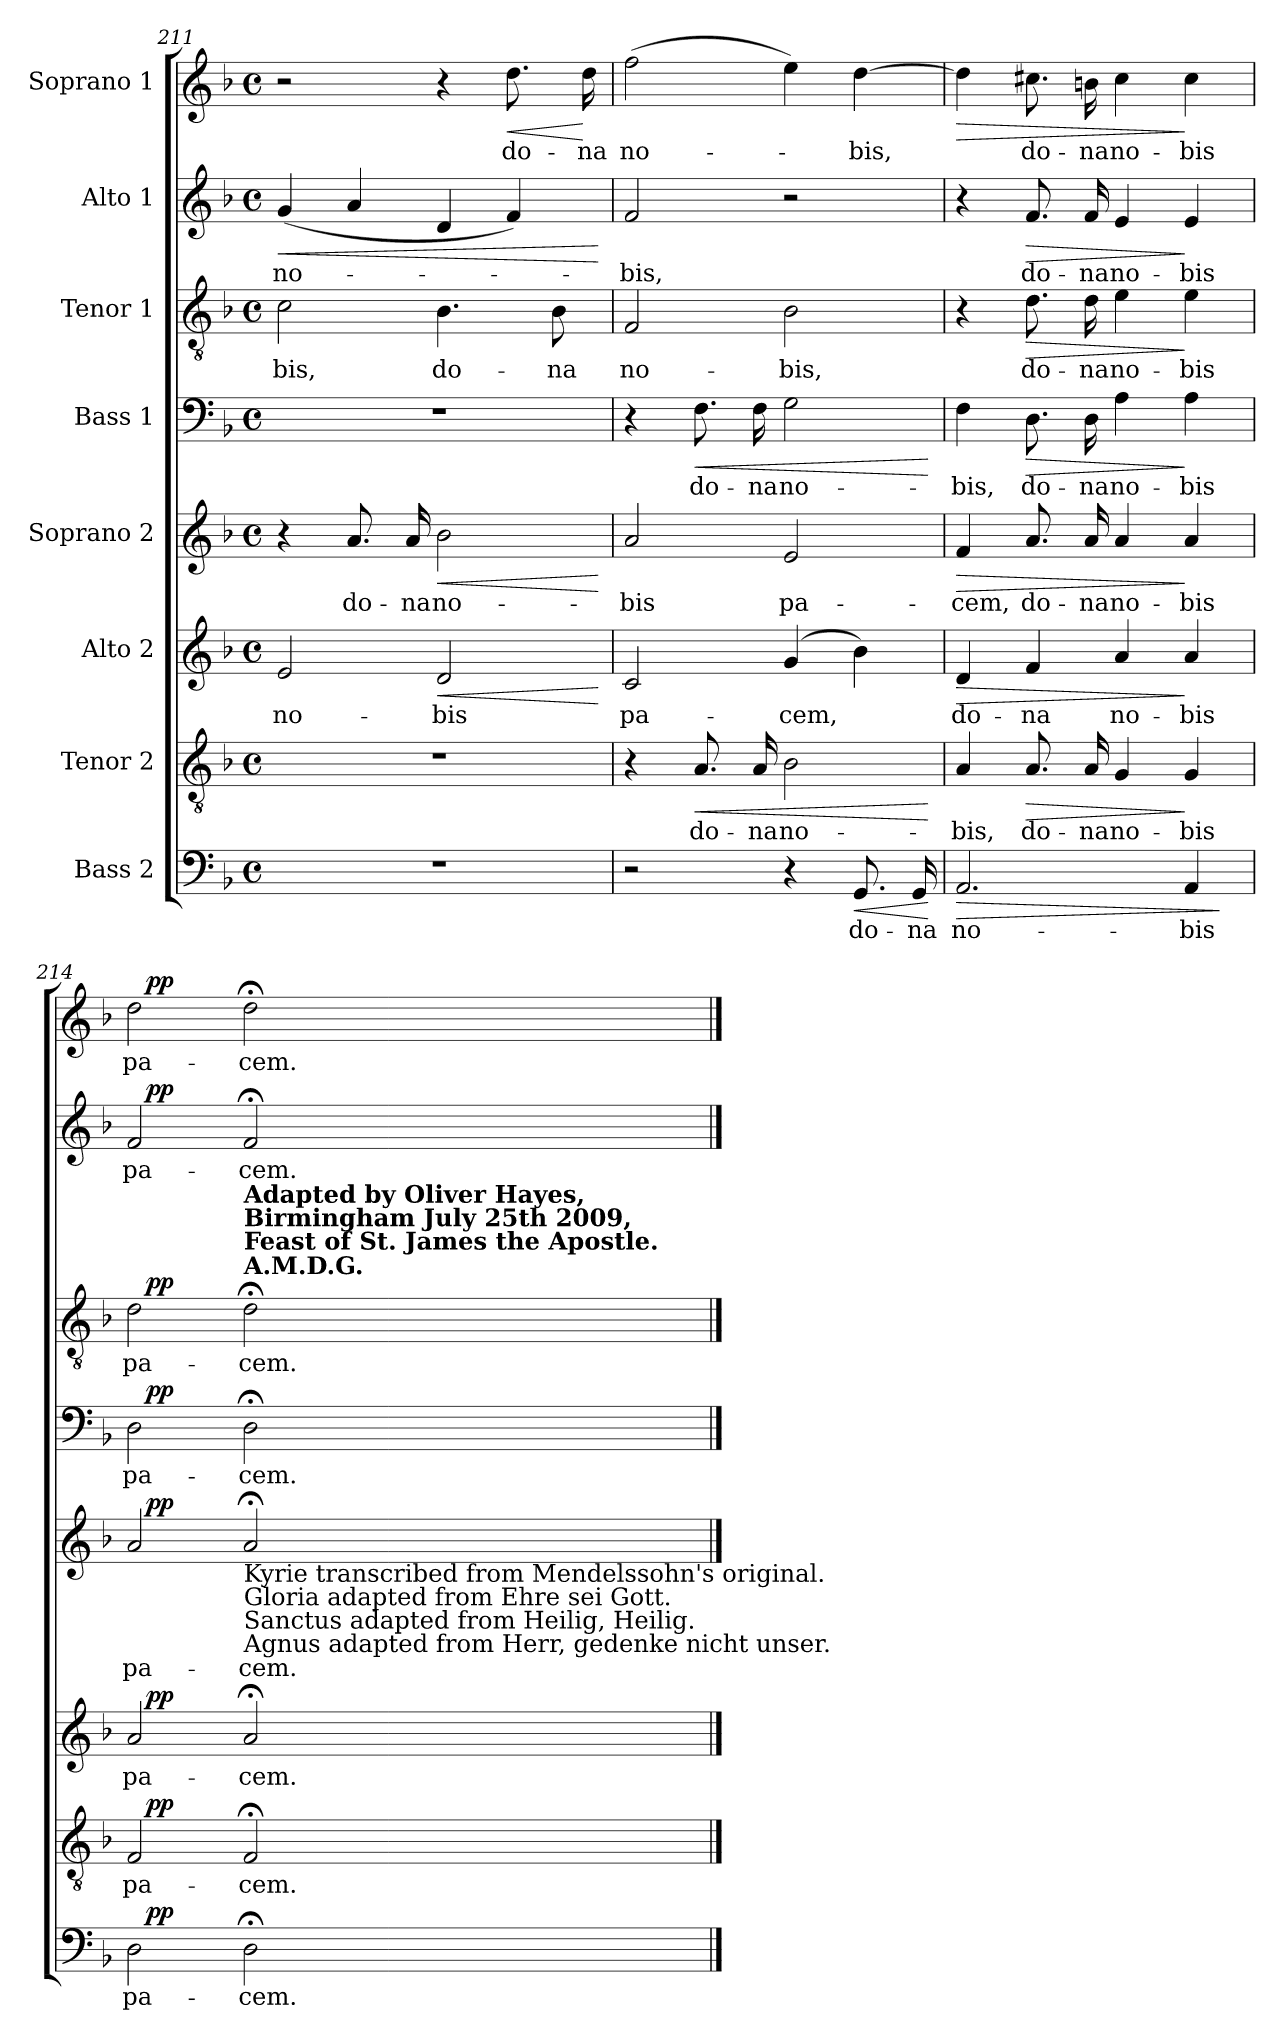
**kern	**text	**dynam	**kern	**text	**dynam	**kern	**text	**dynam	**kern	**text	**dynam	**kern	**text	**dynam	**kern	**text	**dynam	**kern	**text	**dynam	**kern	**text	**dynam
*part8	*part8	*part8	*part7	*part7	*part7	*part6	*part6	*part6	*part5	*part5	*part5	*part4	*part4	*part4	*part3	*part3	*part3	*part2	*part2	*part2	*part1	*part1	*part1
*staff8	*staff8	*staff8	*staff7	*staff7	*staff7	*staff6	*staff6	*staff6	*staff5	*staff5	*staff5	*staff4	*staff4	*staff4	*staff3	*staff3	*staff3	*staff2	*staff2	*staff2	*staff1	*staff1	*staff1
*I"Bass 2	*	*	*I"Tenor 2	*	*	*I"Alto 2	*	*	*I"Soprano 2	*	*	*I"Bass 1	*	*	*I"Tenor 1	*	*	*I"Alto 1	*	*	*I"Soprano 1	*	*
*clefF4	*	*	*clefGv2	*	*	*clefG2	*	*	*clefG2	*	*	*clefF4	*	*	*clefGv2	*	*	*clefG2	*	*	*clefG2	*	*
*k[b-]	*	*	*k[b-]	*	*	*k[b-]	*	*	*k[b-]	*	*	*k[b-]	*	*	*k[b-]	*	*	*k[b-]	*	*	*k[b-]	*	*
*d:	*	*	*d:	*	*	*d:	*	*	*d:	*	*	*d:	*	*	*d:	*	*	*d:	*	*	*d:	*	*
*M4/4	*	*	*M4/4	*	*	*M4/4	*	*	*M4/4	*	*	*M4/4	*	*	*M4/4	*	*	*M4/4	*	*	*M4/4	*	*
*met(c)	*	*	*met(c)	*	*	*met(c)	*	*	*met(c)	*	*	*met(c)	*	*	*met(c)	*	*	*met(c)	*	*	*met(c)	*	*
=211	=211	=211	=211	=211	=211	=211	=211	=211	=211	=211	=211	=211	=211	=211	=211	=211	=211	=211	=211	=211	=211	=211	=211
!	!	!	!	!	!	!	!	!	!	!	!	!	!	!	!	!	!	!	!	!LO:HP:b	!	!	!
1r	.	.	1r	.	.	2e/	no-	.	4r	.	.	1r	.	.	2c\	-bis,	.	(4g/	no-	<	2r	.	.
.	.	.	.	.	.	.	.	.	8.a/	do-	.	.	.	.	.	.	.	4a/	.	.	.	.	.
.	.	.	.	.	.	.	.	.	16a/	-na	.	.	.	.	.	.	.	.	.	.	.	.	.
!	!	!	!	!	!	!	!	!LO:HP:b	!	!	!LO:HP:b	!	!	!	!	!	!	!	!	!	!	!	!
.	.	.	.	.	.	2d/	-bis	<	2b-\	no-	<	.	.	.	4.B-\	do-	.	4d/	.	.	4r	.	.
!	!	!	!	!	!	!	!	!	!	!	!	!	!	!	!	!	!	!	!	!	!	!	!LO:HP:b
.	.	.	.	.	.	.	.	.	.	.	.	.	.	.	.	.	.	4f/)	.	.	8.dd\	do-	<
.	.	.	.	.	.	.	.	.	.	.	.	.	.	.	8B-\	-na	.	.	.	.	.	.	.
.	.	.	.	.	.	.	.	.	.	.	.	.	.	.	.	.	.	.	.	.	16dd\	-na	[
.	.	.	.	.	.	.	.	[	.	.	[	.	.	.	.	.	.	.	.	[	.	.	.
!!LO:LB:g=z
=212	=212	=212	=212	=212	=212	=212	=212	=212	=212	=212	=212	=212	=212	=212	=212	=212	=212	=212	=212	=212	=212	=212	=212
2r	.	.	4r	.	.	2c/	pa-	.	2a/	-bis	.	4r	.	.	2F/	no-	.	2f/	-bis,	.	(2ff\	no-	.
!	!	!	!	!	!LO:HP:b	!	!	!	!	!	!	!	!	!LO:HP:b	!	!	!	!	!	!	!	!	!
.	.	.	8.A/	do-	<	.	.	.	.	.	.	8.F\	do-	<	.	.	.	.	.	.	.	.	.
.	.	.	16A/	-na	.	.	.	.	.	.	.	16F\	-na	.	.	.	.	.	.	.	.	.	.
4r	.	.	2B-\	no-	.	(4g/	-cem,	.	2e/	pa-	.	2G\	no-	.	2B-\	-bis,	.	2r	.	.	4ee\)	.	.
!	!	!LO:HP:b	!	!	!	!	!	!	!	!	!	!	!	!	!	!	!	!	!	!	!	!	!
8.GG/	do-	<	.	.	.	4b-\)	.	.	.	.	.	.	.	.	.	.	.	.	.	.	[4dd\	-bis,	.
16GG/	-na	.	.	.	.	.	.	.	.	.	.	.	.	.	.	.	.	.	.	.	.	.	.
.	.	[	.	.	[	.	.	.	.	.	.	.	.	[	.	.	.	.	.	.	.	.	.
=213	=213	=213	=213	=213	=213	=213	=213	=213	=213	=213	=213	=213	=213	=213	=213	=213	=213	=213	=213	=213	=213	=213	=213
!	!	!LO:HP:b	!	!	!	!	!	!LO:HP:b	!	!	!LO:HP:b	!	!	!	!	!	!	!	!	!	!	!	!LO:HP:b
2.AA/	no-	>	4A/	-bis,	.	4d/	do-	>	4f/	-cem,	>	4F\	-bis,	.	4r	.	.	4r	.	.	4dd\]	.	>
!	!	!	!	!	!LO:HP:b	!	!	!	!	!	!	!	!	!LO:HP:b	!	!	!LO:HP:b	!	!	!LO:HP:b	!	!	!
.	.	.	8.A/	do-	>	4f/	-na	.	8.a/	do-	.	8.D\	do-	>	8.d\	do-	>	8.f/	do-	>	8.cc#X\	do-	.
.	.	.	16A/	-na	.	.	.	.	16a/	-na	.	16D\	-na	.	16d\	-na	.	16f/	-na	.	16bn\	-na	.
.	.	.	4G/	no-	.	4a/	no-	.	4a/	no-	.	4A\	no-	.	4e\	no-	.	4e/	no-	.	4cc#\	no-	.
4AA/	-bis	.	4G/	-bis	]	4a/	-bis	]	4a/	-bis	]	4A\	-bis	]	4e\	-bis	]	4e/	-bis	]	4cc#\	-bis	]
.	.	]	.	.	.	.	.	.	.	.	.	.	.	.	.	.	.	.	.	.	.	.	.
=214	=214	=214	=214	=214	=214	=214	=214	=214	=214	=214	=214	=214	=214	=214	=214	=214	=214	=214	=214	=214	=214	=214	=214
*^	*	*	*^	*	*	*^	*	*	*^	*	*	*^	*	*	*^	*	*	*^	*	*	*^	*	*
2D\	32ryy	pa-	.	2F/	32ryy	pa-	.	2a/	32ryy	pa-	.	2a/	32ryy	pa-	.	2D\	32ryy	pa-	.	2d\	32ryy	pa-	.	2f/	32ryy	pa-	.	2dd\	32ryy	pa-	.
!	!	!	!LO:DY:b	!	!	!	!LO:DY:b	!	!	!	!LO:DY:b	!	!	!	!LO:DY:b	!	!	!	!LO:DY:b	!	!	!	!LO:DY:b	!	!	!	!LO:DY:b	!	!	!	!LO:DY:b
.	2ryy	.	pp	.	2ryy	.	pp	.	2ryy	.	pp	.	2ryy	.	pp	.	2ryy	.	pp	.	2ryy	.	pp	.	2ryy	.	pp	.	2ryy	.	pp
!	!	!	!	!	!	!	!	!	!	!	!	!	!	!	!	!	!	!	!	!LO:TX:a:B:t=A.M.D.G.	!	!	!	!	!	!	!	!	!	!	!
!	!	!	!	!	!	!	!	!	!	!	!	!	!	!	!	!	!	!	!	!LO:TX:B:t=Adapted by Oliver Hayes, \nBirmingham July 25th 2009,\nFeast of St. James the Apostle.	!	!	!	!	!	!	!	!	!	!	!
!	!	!	!	!	!	!	!	!	!	!	!	!LO:TX:b:t=Kyrie transcribed from Mendelssohn's original.\nGloria adapted from Ehre sei Gott.\nSanctus adapted from Heilig, Heilig.\nAgnus adapted from Herr, gedenke nicht unser.	!	!	!	!	!	!	!	!	!	!	!	!	!	!	!	!	!	!	!
2D;<\	.	-cem.	.	2F;</	.	-cem.	.	2a;</	.	-cem.	.	2a;</	.	-cem.	.	2D;<\	.	-cem.	.	2d;<\	.	-cem.	.	2f;</	.	-cem.	.	2dd;<\	.	-cem.	.
.	4...ryy	.	.	.	4...ryy	.	.	.	4...ryy	.	.	.	4...ryy	.	.	.	4...ryy	.	.	.	4...ryy	.	.	.	4...ryy	.	.	.	4...ryy	.	.
*v	*v	*	*	*	*	*	*	*v	*v	*	*	*v	*v	*	*	*v	*v	*	*	*v	*v	*	*	*v	*v	*	*	*v	*v	*	*
*	*	*	*v	*v	*	*	*	*	*	*	*	*	*	*	*	*	*	*	*	*	*	*	*	*
==	==	==	==	==	==	==	==	==	==	==	==	==	==	==	==	==	==	==	==	==	==	==	==
*-	*-	*-	*-	*-	*-	*-	*-	*-	*-	*-	*-	*-	*-	*-	*-	*-	*-	*-	*-	*-	*-	*-	*-
